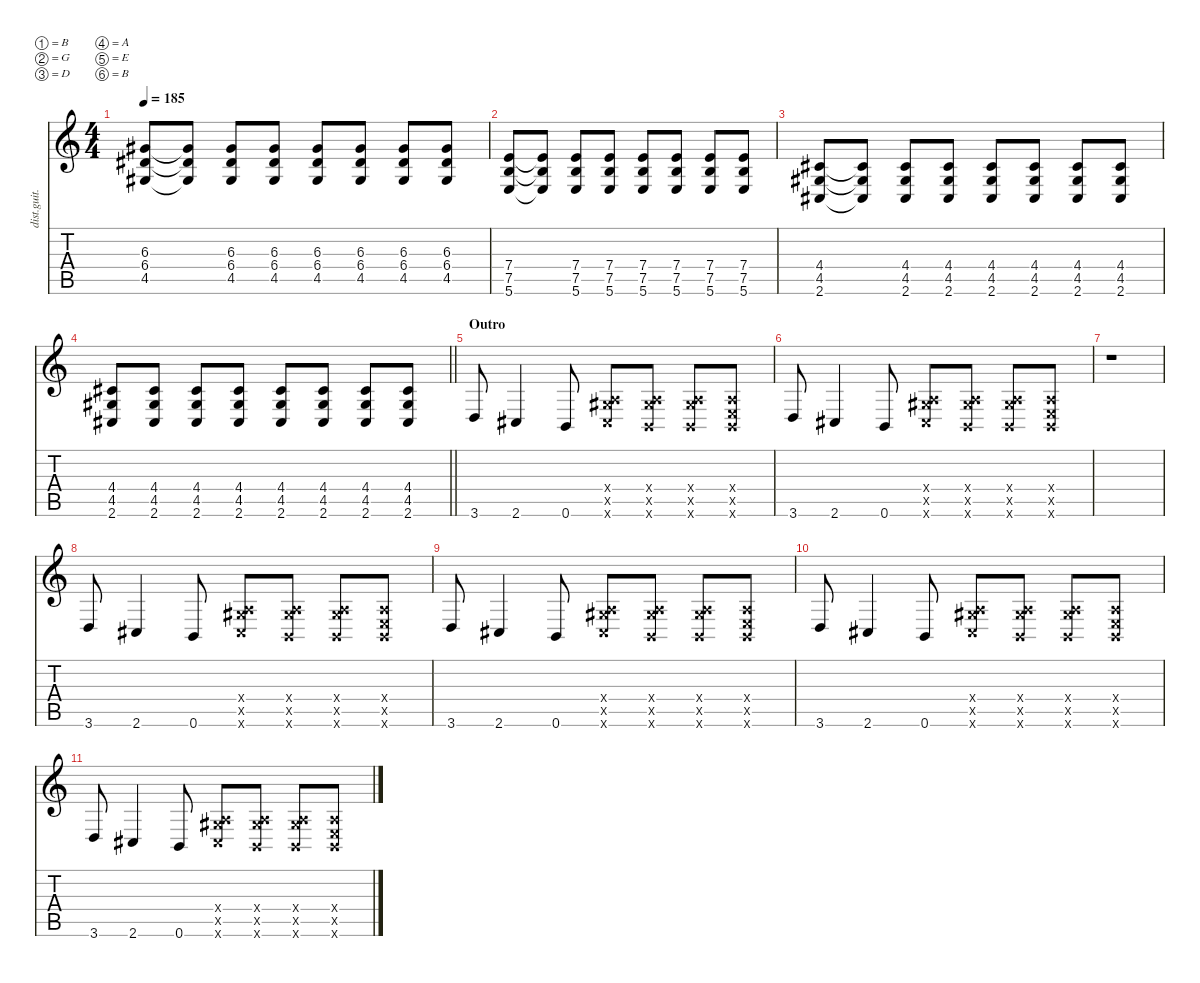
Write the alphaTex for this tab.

\defaultSystemsLayout 4
\hideDynamics
\bracketExtendMode nobrackets
\track ("Distortion Guitar - Petr" "dist.guit.") {instrument distortionguitar}
\staff {score tabs}
\tuning (B3 G3 D3 A2 E2 B1)
\ts (4 4)
\tempo 185
\clef g2
\ks c
(6.3{acc #} 6.4{acc #} 4.5{acc #}).8{dy f beam Up} (6.3{t acc #} 6.4{t acc #} 4.5{t acc #}).8{beam Up} (6.3{acc #} 6.4{acc #} 4.5{acc #}).8{beam Up} (6.3{acc #} 6.4{acc #} 4.5{acc #}).8{beam Up} (6.3{acc #} 6.4{acc #} 4.5{acc #}).8{beam Up} (6.3{acc #} 6.4{acc #} 4.5{acc #}).8{beam Up} (6.3{acc #} 6.4{acc #} 4.5{acc #}).8{beam Up} (6.3{acc #} 6.4{acc #} 4.5{acc #}).8{beam Up} |
(7.4 7.5 5.6).8{beam Up} (7.4{t} 7.5{t} 5.6{t}).8{beam Up} (7.4 7.5 5.6).8{beam Up} (7.4 7.5 5.6).8{beam Up} (7.4 7.5 5.6).8{beam Up} (7.4 7.5 5.6).8{beam Up} (7.4 7.5 5.6).8{beam Up} (7.4 7.5 5.6).8{beam Up} |
(4.4{acc #} 4.5{acc #} 2.6{acc #}).8{beam Up} (4.4{t acc #} 4.5{t acc #} 2.6{t acc #}).8{beam Up} (4.4{acc #} 4.5{acc #} 2.6{acc #}).8{beam Up} (4.4{acc #} 4.5{acc #} 2.6{acc #}).8{beam Up} (4.4{acc #} 4.5{acc #} 2.6{acc #}).8{beam Up} (4.4{acc #} 4.5{acc #} 2.6{acc #}).8{beam Up} (4.4{acc #} 4.5{acc #} 2.6{acc #}).8{beam Up} (4.4{acc #} 4.5{acc #} 2.6{acc #}).8{beam Up} |
\barLineRight lightlight
(4.4{acc #} 4.5{acc #} 2.6{acc #}).8{beam Up} (4.4{acc #} 4.5{acc #} 2.6{acc #}).8{beam Up} (4.4{acc #} 4.5{acc #} 2.6{acc #}).8{beam Up} (4.4{acc #} 4.5{acc #} 2.6{acc #}).8{beam Up} (4.4{acc #} 4.5{acc #} 2.6{acc #}).8{beam Up} (4.4{acc #} 4.5{acc #} 2.6{acc #}).8{beam Up} (4.4{acc #} 4.5{acc #} 2.6{acc #}).8{beam Up} (4.4{acc #} 4.5{acc #} 2.6{acc #}).8{beam Up} |
\section ("" "Outro")
3.6.8{beam Up} 2.6{acc #}.4{beam Up} 0.6.8{beam Up} (0.4{x} 4.5{x acc #} 2.6{x acc #}).8{beam Up} (0.4{x} 4.5{x acc #} 0.6{x}).8{beam Up} (0.4{x} 4.5{x acc #} 0.6{x}).8{beam Up} (0.4{x} 0.5{x} 0.6{x}).8{beam Up} |
3.6.8{beam Up} 2.6{acc #}.4{beam Up} 0.6.8{beam Up} (0.4{x} 4.5{x acc #} 2.6{x acc #}).8{beam Up} (0.4{x} 4.5{x acc #} 0.6{x}).8{beam Up} (0.4{x} 4.5{x acc #} 0.6{x}).8{beam Up} (0.4{x} 0.5{x} 0.6{x}).8{beam Up} |
r.1{beam Down} |
3.6.8{beam Up} 2.6{acc #}.4{beam Up} 0.6.8{beam Up} (0.4{x} 4.5{x acc #} 2.6{x acc #}).8{beam Up} (0.4{x} 4.5{x acc #} 0.6{x}).8{beam Up} (0.4{x} 4.5{x acc #} 0.6{x}).8{beam Up} (0.4{x} 0.5{x} 0.6{x}).8{beam Up} |
3.6.8{beam Up} 2.6{acc #}.4{beam Up} 0.6.8{beam Up} (0.4{x} 4.5{x acc #} 2.6{x acc #}).8{beam Up} (0.4{x} 4.5{x acc #} 0.6{x}).8{beam Up} (0.4{x} 4.5{x acc #} 0.6{x}).8{beam Up} (0.4{x} 0.5{x} 0.6{x}).8{beam Up} |
3.6.8{beam Up} 2.6{acc #}.4{beam Up} 0.6.8{beam Up} (0.4{x} 4.5{x acc #} 2.6{x acc #}).8{beam Up} (0.4{x} 4.5{x acc #} 0.6{x}).8{beam Up} (0.4{x} 4.5{x acc #} 0.6{x}).8{beam Up} (0.4{x} 0.5{x} 0.6{x}).8{beam Up} |
3.6.8{beam Up} 2.6{acc #}.4{beam Up} 0.6.8{beam Up} (0.4{x} 4.5{x acc #} 2.6{x acc #}).8{beam Up} (0.4{x} 4.5{x acc #} 0.6{x}).8{beam Up} (0.4{x} 4.5{x acc #} 0.6{x}).8{beam Up} (0.4{x} 0.5{x} 0.6{x}).8{beam Up}
